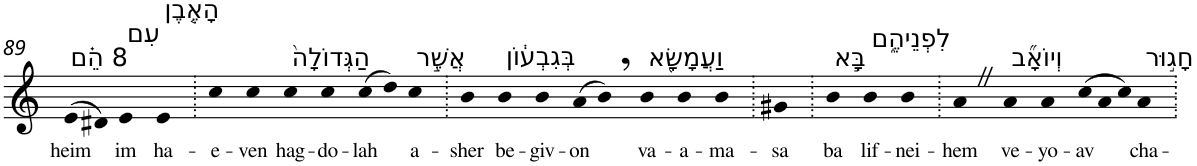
**kern	**text
*part1	*part1
*staff1	*staff1
*I"Piano	*
*I'Pno	*
!!LO:PB:g=z
*clefG2	*
*k[]	*
=89	=89
!LO:TX:a:t=8 הֵ֗ם	!
!	!LO:LY:b
(>8e	heim
8d#X)	.
!LO:TX:a:t=עִם	!
!	!LO:LY:b
4e	im
!LO:TX:a:t=הָאֶ֤בֶן	!
!	!LO:LY:b
4e	ha-
=90.	=90.
!	!LO:LY:b
4cc	-e-
!	!LO:LY:b
4cc	-ven
!LO:TX:a:t=הַגְּדוֹלָה֙	!
!	!LO:LY:b
4cc	hag-
!	!LO:LY:b
4cc	-do-
!	!LO:LY:b
(>8cc	-lah
8dd)	.
!LO:TX:a:t=אֲשֶׁ֣ר	!
!	!LO:LY:b
4cc	a-
=91.	=91.
!	!LO:LY:b
4b	-sher
!LO:TX:a:t=בְּגִבְע֔וֹן	!
!	!LO:LY:b
4b	be-
!	!LO:LY:b
4b	-giv-
!	!LO:LY:b
(>8a	-on
8b,)	.
!LO:TX:a:t=וַעֲמָשָׂ֖א	!
!	!LO:LY:b
4b	va-
!	!LO:LY:b
4b	-a-
!	!LO:LY:b
4b	-ma-
=92.	=92.
!	!LO:LY:b
4g#X	-sa
=93.	=93.
!LO:TX:a:t=בָּ֣א	!
!	!LO:LY:b
4b	ba
!LO:TX:a:t=לִפְנֵיהֶ֑ם	!
!	!LO:LY:b
4b	lif-
!	!LO:LY:b
4b	-nei-
=94.	=94.
!	!LO:LY:b
4aZ	-hem
!LO:TX:a:t=וְיוֹאָ֞ב	!
!	!LO:LY:b
4a	ve-
!	!LO:LY:b
4a	-yo-
*Xtuplet	*
!	!LO:LY:b
(>12cc	-av
12a	.
12cc)	.
!LO:TX:a:t=חָג֣וּר	!
!	!LO:LY:b
4a	cha-
=.	=.
*-	*-
